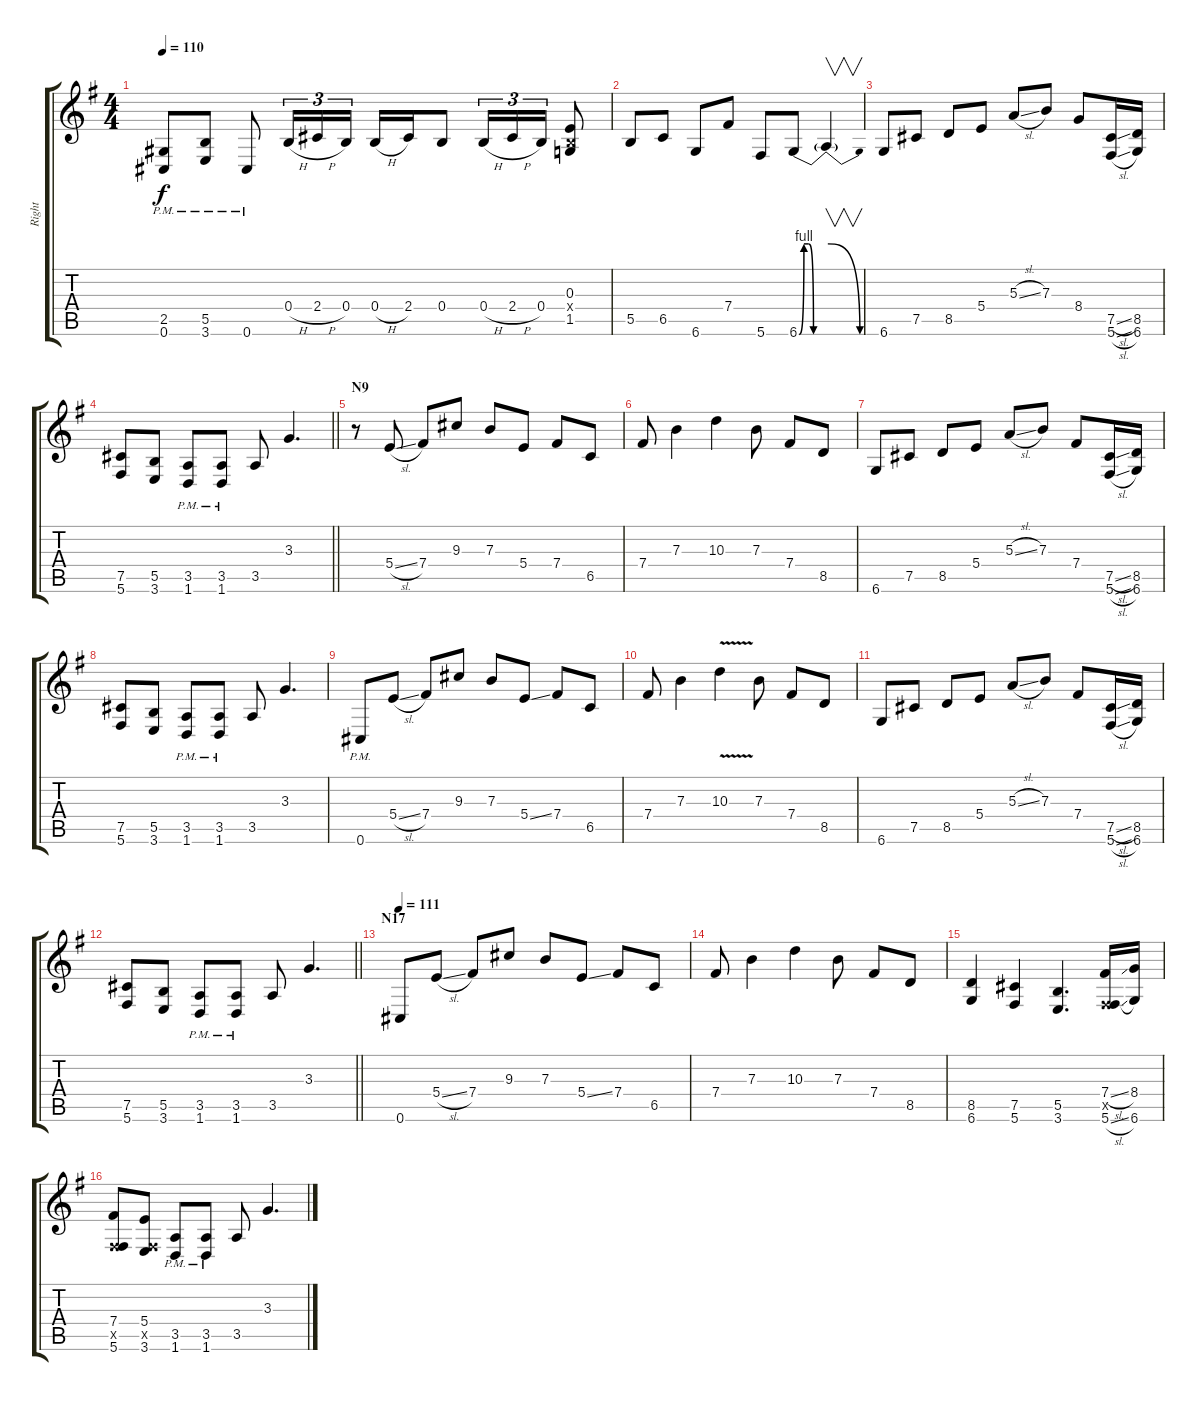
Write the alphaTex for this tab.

\track ("Right" "Right") {instrument distortionguitar}
\staff {score tabs}
\tuning (Db4 Ab3 E3 B2 Gb2 Db2) {hide}
\ts (4 4)
\tempo 110
\clef g2
\ks eminor
(2.5{pm} 0.6{pm}).8{dy f} (5.5{pm} 3.6{pm}).8 0.6{pm}.8 0.4{h}.16{tu (3 2)} 2.4{h}.16{tu (3 2)} 0.4.16{tu (3 2)} 0.4{h}.16 2.4.16 0.4.8 0.4{h}.16{tu (3 2)} 2.4{h}.16{tu (3 2)} 0.4.16{tu (3 2)} (0.3 0.4{x} 1.5).8 |
5.5.8 6.5.8 6.6.8 7.4.8 5.6.8 6.6{be (custom 0 0 10 4 20 4 30 0 60 0)}.8 6.6{be (release 0 4 60 0) t}.4{v} |
6.6.8 7.5.8 8.5.8 5.4.8 5.3{sl}.8 7.3.8 8.4.8 (7.5{sl} 5.6{sl}).16 (8.5 6.6).16 |
\barLineRight lightlight
(7.5 5.6).8 (5.5 3.6).8 (3.5{pm} 1.6{pm}).8 (3.5{pm} 1.6{pm}).8 3.5.8 3.3.4{d} |
\section ("" "N9")
r.8 5.4{sl}.8 7.4.8 9.3.8 7.3.8 5.4.8 7.4.8 6.5.8 |
7.4.8 7.3.4 10.3.4 7.3.8 7.4.8 8.5.8 |
6.6.8 7.5.8 8.5.8 5.4.8 5.3{sl}.8 7.3.8 7.4.8 (7.5{sl} 5.6{sl}).16 (8.5 6.6).16 |
(7.5 5.6).8 (5.5 3.6).8 (3.5{pm} 1.6{pm}).8 (3.5{pm} 1.6{pm}).8 3.5.8 3.3.4{d} |
0.6{pm}.8 5.4{sl}.8 7.4.8 9.3.8 7.3.8 5.4{ss}.8 7.4.8 6.5.8 |
7.4.8 7.3.4 10.3{v}.4 7.3.8 7.4.8 8.5.8 |
6.6.8 7.5.8 8.5.8 5.4.8 5.3{sl}.8 7.3.8 7.4.8 (7.5{sl} 5.6{sl}).16 (8.5 6.6).16 |
\barLineRight lightlight
(7.5 5.6).8 (5.5 3.6).8 (3.5{pm} 1.6{pm}).8 (3.5{pm} 1.6{pm}).8 3.5.8 3.3.4{d} |
\section ("" "N17")
\tempo 111
0.6.8 5.4{sl}.8 7.4.8 9.3.8 7.3.8 5.4{ss}.8 7.4.8 6.5.8 |
7.4.8 7.3.4 10.3.4 7.3.8 7.4.8 8.5.8 |
(8.5 6.6).4 (7.5 5.6).4 (5.5 3.6).4{d} (7.4{sl} 0.5{x} 5.6{sl}).16 (8.4 6.6).16 |
(7.4 0.5{x} 5.6).8 (5.4 0.5{x} 3.6).8 (3.5{pm} 1.6{pm}).8 (3.5{pm} 1.6{pm}).8 3.5.8 3.3.4{d}
